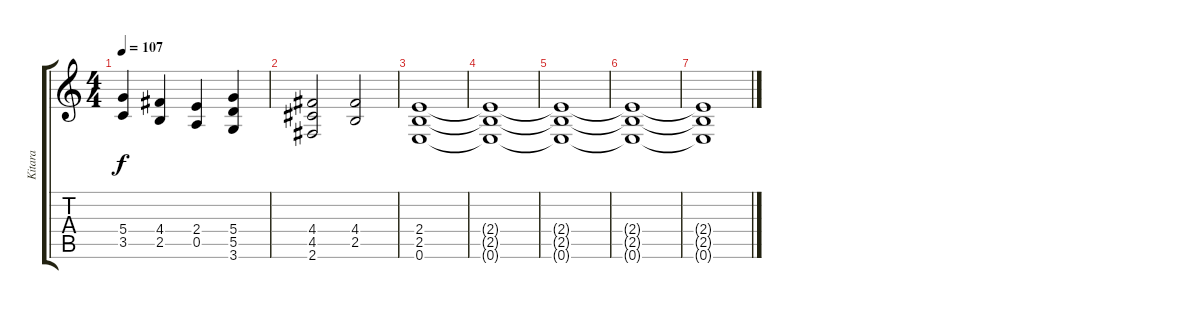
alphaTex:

\track ("Kitara" "Kitara") {instrument overdrivenguitar}
\staff {score tabs}
\tuning (E4 B3 G3 D3 A2 E2) {hide}
\ts (4 4)
\tempo 107
\clef g2
\ks c
(5.4 3.5).4{dy f} (4.4 2.5).4 (2.4 0.5).4 (5.4 5.5 3.6).4 |
(4.4 4.5 2.6).2 (4.4 2.5).2 |
(2.4 2.5 0.6).1 |
(2.4{t} 2.5{t} 0.6{t}).1 |
(2.4{t} 2.5{t} 0.6{t}).1{volume 2} |
(2.4{t} 2.5{t} 0.6{t}).1 |
(2.4{t} 2.5{t} 0.6{t}).1
